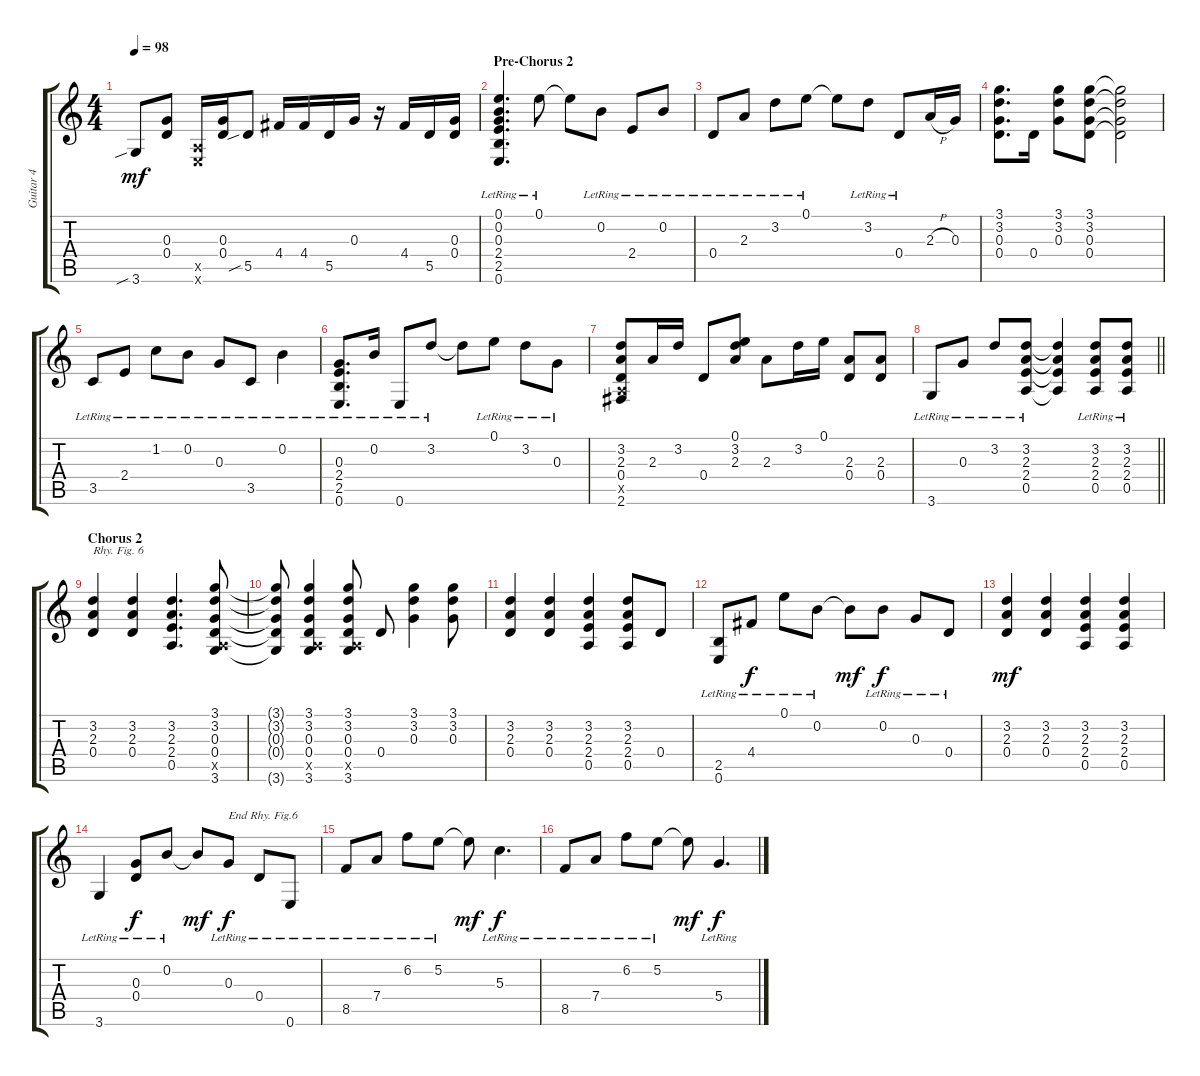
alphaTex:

\track ("Guitar 4" "Guitar 4") {instrument electricguitarclean}
\staff {score tabs}
\tuning (E4 B3 G3 D3 A2 E2) {hide}
\ts (4 4)
\tempo 98
\clef g2
\ks c
3.6{sib}.8{dy mf} (0.3 0.4).8 (0.5{x} 0.6{x}).16 (0.3 0.4).16 5.5{sib}.8 4.4.16 4.4.16 5.5.16 0.3.16 r.16 4.4.16 5.5.16 (0.3 0.4).16 |
\section ("" "Pre-Chorus 2")
(0.1{lr} 0.2{lr} 0.3{lr} 2.4{lr} 2.5{lr} 0.6{lr}).4{d} 0.1{lr}.8 0.1{t}.8 0.2{lr}.8 2.4{lr}.8 0.2{lr}.8 |
0.4{lr}.8 2.3{lr}.8 3.2{lr}.8 0.1{lr}.8 0.1{t}.8 3.2{lr}.8 0.4{lr}.8 2.3{h}.16 0.3.16 |
(3.1 3.2 0.3 0.4).8{d} 0.4.16 (3.1 3.2 0.3).8 (3.1 3.2 0.3 0.4).8 (3.1{t} 3.2{t} 0.3{t} 0.4{t}).2 |
3.5{lr}.8 2.4{lr}.8 1.2{lr}.8 0.2{lr}.8 0.3{lr}.8 3.5{lr}.8 0.2{lr}.4 |
(0.3{lr} 2.4{lr} 2.5{lr} 0.6{lr}).8{d} 0.2{lr}.16 0.6{lr}.8 3.2{lr}.8 3.2{t}.8 0.1{lr}.8 3.2{lr}.8 0.3{lr}.8 |
(3.2 2.3 0.4 0.5{x} 2.6).8 2.3.16 3.2.16 0.4.8 (0.1 3.2 2.3).8 2.3.8 3.2.16 0.1.16 (2.3 0.4).8 (2.3 0.4).8 |
\barLineRight lightlight
3.6{lr}.8 0.3{lr}.8 3.2{lr}.8 (3.2{lr} 2.3{lr} 2.4 0.5{lr}).8 (3.2{t} 2.3{t} 2.4{t} 0.5{t}).4 (3.2{lr} 2.3{lr} 2.4{lr} 0.5{lr}).8 (3.2{lr} 2.3{lr} 2.4{lr} 0.5{lr}).8 |
\section ("" "Chorus 2")
(3.2 2.3 0.4).4{txt "Rhy. Fig. 6"} (3.2 2.3 0.4).4 (3.2 2.3 2.4 0.5).4{d} (3.1 3.2 0.3 0.4 0.5{x} 3.6).8 |
(3.1{t} 3.2{t} 0.3{t} 0.4{t} 3.6{t}).8 (3.1 3.2 0.3 0.4 0.5{x} 3.6).4 (3.1 3.2 0.3 0.4 0.5{x} 3.6).8 0.4.8 (3.1 3.2 0.3).4 (3.1 3.2 0.3).8 |
(3.2 2.3 0.4).4 (3.2 2.3 0.4).4 (3.2 2.3 2.4 0.5).4 (3.2 2.3 2.4 0.5).8 0.4.8 |
(2.5{lr} 0.6{lr}).8 4.4{lr}.8{dy f} 0.1{lr}.8 0.2{lr}.8 0.2{t}.8{dy mf} 0.2{lr}.8{dy f} 0.3{lr}.8 0.4{lr}.8 |
(3.2 2.3 0.4).4{dy mf} (3.2 2.3 0.4).4 (3.2 2.3 2.4 0.5).4 (3.2 2.3 2.4 0.5).4 |
3.6{lr}.4 (0.3{lr} 0.4{lr}).8{dy f} 0.2{lr}.8 0.2{t}.8{dy mf} 0.3{lr}.8{txt "End Rhy. Fig.6" dy f} 0.4{lr}.8 0.6{lr}.8 |
8.5{lr}.8 7.4{lr}.8 6.2{lr}.8 5.2{lr}.8 5.2{t}.8{dy mf} 5.3{lr}.4{d dy f} |
8.5{lr}.8 7.4{lr}.8 6.2{lr}.8 5.2{lr}.8 5.2{t}.8{dy mf} 5.4{lr}.4{d dy f}
